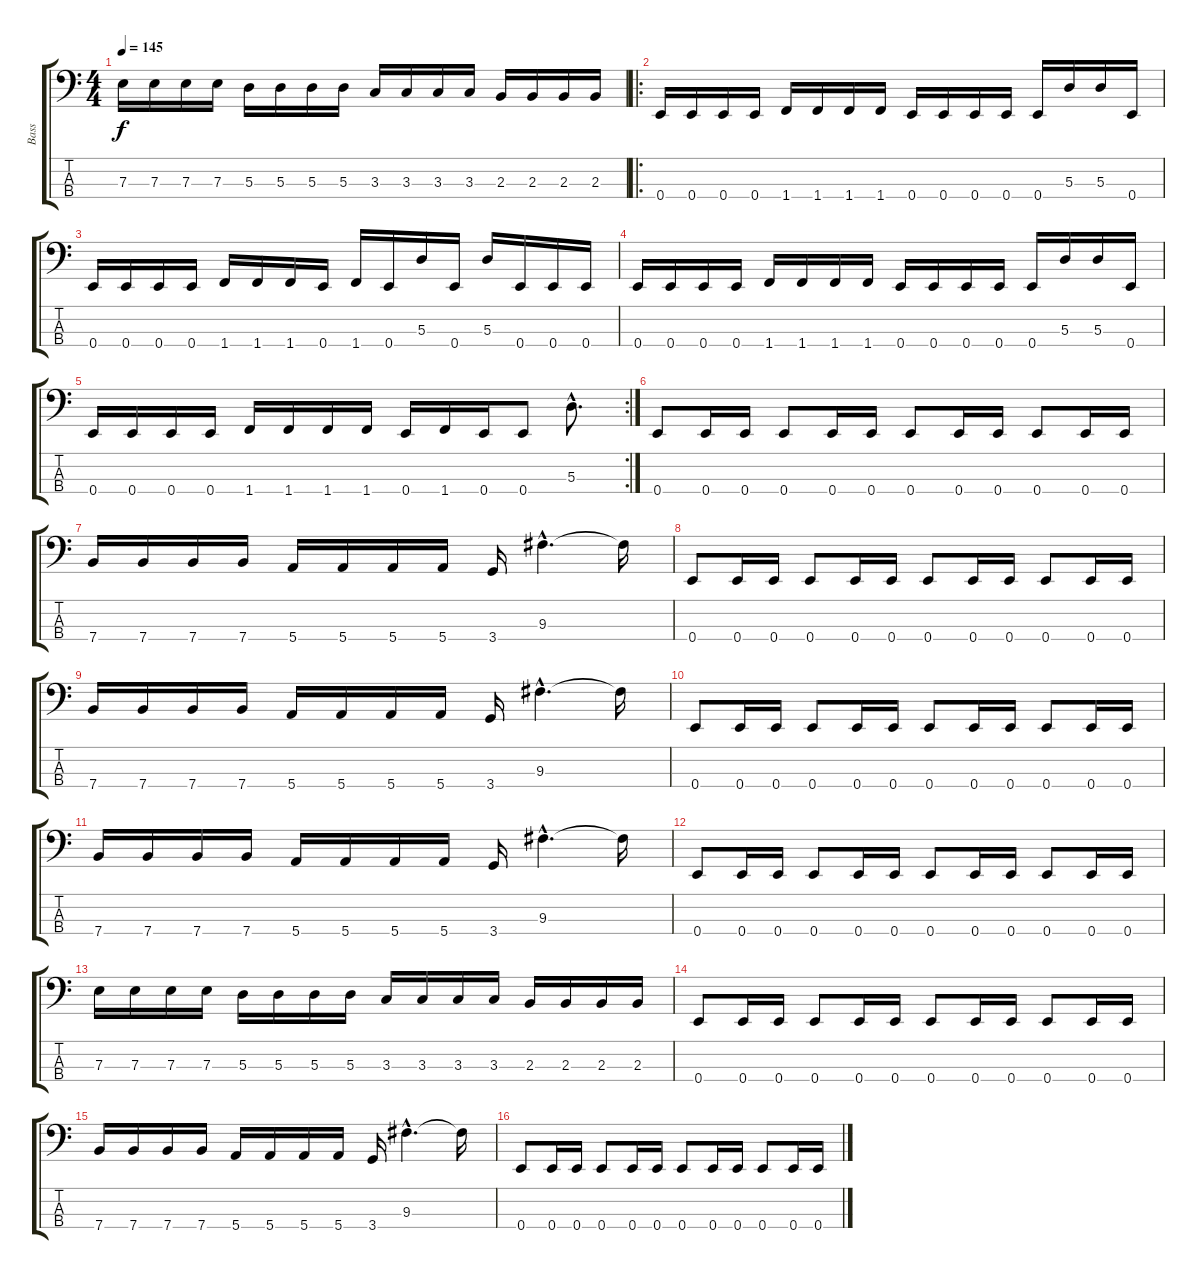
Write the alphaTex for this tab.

\track ("Bass" "Bass") {instrument electricbasspick}
\staff {score tabs}
\tuning (G2 D2 A1 E1) {hide}
\ts (4 4)
\tempo 145
\clef f4
\ks c
7.3.16{dy f} 7.3.16 7.3.16 7.3.16 5.3.16 5.3.16 5.3.16 5.3.16 3.3.16 3.3.16 3.3.16 3.3.16 2.3.16 2.3.16 2.3.16 2.3.16 |
\ro
0.4.16 0.4.16 0.4.16 0.4.16 1.4.16 1.4.16 1.4.16 1.4.16 0.4.16 0.4.16 0.4.16 0.4.16 0.4.16 5.3.16 5.3.16 0.4.16 |
0.4.16 0.4.16 0.4.16 0.4.16 1.4.16 1.4.16 1.4.16 0.4.16 1.4.16 0.4.16 5.3.16 0.4.16 5.3.16 0.4.16 0.4.16 0.4.16 |
0.4.16 0.4.16 0.4.16 0.4.16 1.4.16 1.4.16 1.4.16 1.4.16 0.4.16 0.4.16 0.4.16 0.4.16 0.4.16 5.3.16 5.3.16 0.4.16 |
\rc 2
0.4.16 0.4.16 0.4.16 0.4.16 1.4.16 1.4.16 1.4.16 1.4.16 0.4.16 1.4.16 0.4.16 0.4.8 5.3{hac}.8{d} |
0.4.8 0.4.16 0.4.16 0.4.8 0.4.16 0.4.16 0.4.8 0.4.16 0.4.16 0.4.8 0.4.16 0.4.16 |
7.4.16 7.4.16 7.4.16 7.4.16 5.4.16 5.4.16 5.4.16 5.4.16 3.4.16 9.3{hac}.4{d} 9.3{t}.16 |
0.4.8 0.4.16 0.4.16 0.4.8 0.4.16 0.4.16 0.4.8 0.4.16 0.4.16 0.4.8 0.4.16 0.4.16 |
7.4.16 7.4.16 7.4.16 7.4.16 5.4.16 5.4.16 5.4.16 5.4.16 3.4.16 9.3{hac}.4{d} 9.3{t}.16 |
0.4.8 0.4.16 0.4.16 0.4.8 0.4.16 0.4.16 0.4.8 0.4.16 0.4.16 0.4.8 0.4.16 0.4.16 |
7.4.16 7.4.16 7.4.16 7.4.16 5.4.16 5.4.16 5.4.16 5.4.16 3.4.16 9.3{hac}.4{d} 9.3{t}.16 |
0.4.8 0.4.16 0.4.16 0.4.8 0.4.16 0.4.16 0.4.8 0.4.16 0.4.16 0.4.8 0.4.16 0.4.16 |
7.3.16 7.3.16 7.3.16 7.3.16 5.3.16 5.3.16 5.3.16 5.3.16 3.3.16 3.3.16 3.3.16 3.3.16 2.3.16 2.3.16 2.3.16 2.3.16 |
0.4.8 0.4.16 0.4.16 0.4.8 0.4.16 0.4.16 0.4.8 0.4.16 0.4.16 0.4.8 0.4.16 0.4.16 |
7.4.16 7.4.16 7.4.16 7.4.16 5.4.16 5.4.16 5.4.16 5.4.16 3.4.16 9.3{hac}.4{d} 9.3{t}.16 |
0.4.8 0.4.16 0.4.16 0.4.8 0.4.16 0.4.16 0.4.8 0.4.16 0.4.16 0.4.8 0.4.16 0.4.16
